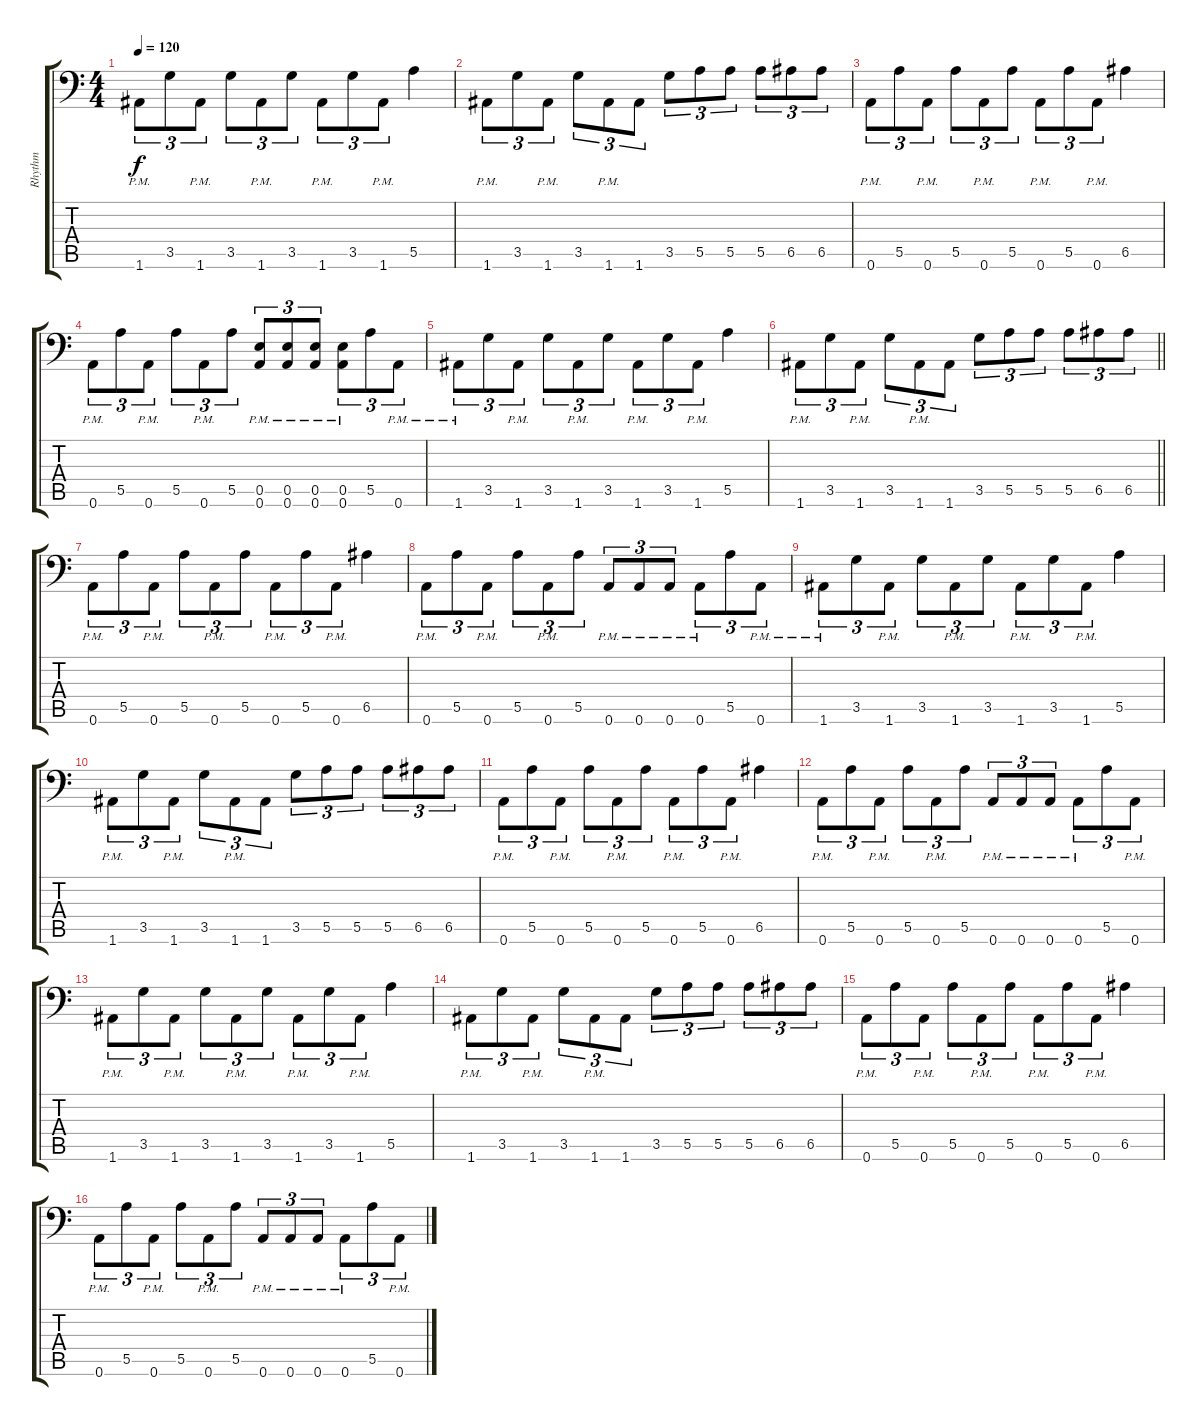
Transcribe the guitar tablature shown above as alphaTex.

\track ("Rhythm" "Rhythm") {instrument distortionguitar}
\staff {score tabs}
\tuning (B3 Gb3 D3 A2 E2 A1) {hide}
\ts (4 4)
\tempo 120
\clef f4
\ks c
1.6{pm}.8{tu (3 2) dy f} 3.5.8{tu (3 2)} 1.6{pm}.8{tu (3 2)} 3.5.8{tu (3 2)} 1.6{pm}.8{tu (3 2)} 3.5.8{tu (3 2)} 1.6{pm}.8{tu (3 2)} 3.5.8{tu (3 2)} 1.6{pm}.8{tu (3 2)} 5.5.4 |
1.6{pm}.8{tu (3 2)} 3.5.8{tu (3 2)} 1.6{pm}.8{tu (3 2)} 3.5.8{tu (3 2)} 1.6{pm}.8{tu (3 2)} 1.6.8{tu (3 2)} 3.5.8{tu (3 2)} 5.5.8{tu (3 2)} 5.5.8{tu (3 2)} 5.5.8{tu (3 2)} 6.5.8{tu (3 2)} 6.5.8{tu (3 2)} |
0.6{pm}.8{tu (3 2)} 5.5.8{tu (3 2)} 0.6{pm}.8{tu (3 2)} 5.5.8{tu (3 2)} 0.6{pm}.8{tu (3 2)} 5.5.8{tu (3 2)} 0.6{pm}.8{tu (3 2)} 5.5.8{tu (3 2)} 0.6{pm}.8{tu (3 2)} 6.5.4 |
0.6{pm}.8{tu (3 2)} 5.5.8{tu (3 2)} 0.6{pm}.8{tu (3 2)} 5.5.8{tu (3 2)} 0.6{pm}.8{tu (3 2)} 5.5.8{tu (3 2)} (0.5{pm} 0.6{pm}).8{tu (3 2)} (0.5{pm} 0.6{pm}).8{tu (3 2)} (0.5{pm} 0.6{pm}).8{tu (3 2)} (0.5{pm} 0.6{pm}).8{tu (3 2)} 5.5.8{tu (3 2)} 0.6{pm}.8{tu (3 2)} |
1.6{pm}.8{tu (3 2)} 3.5.8{tu (3 2)} 1.6{pm}.8{tu (3 2)} 3.5.8{tu (3 2)} 1.6{pm}.8{tu (3 2)} 3.5.8{tu (3 2)} 1.6{pm}.8{tu (3 2)} 3.5.8{tu (3 2)} 1.6{pm}.8{tu (3 2)} 5.5.4 |
\barLineRight lightlight
1.6{pm}.8{tu (3 2)} 3.5.8{tu (3 2)} 1.6{pm}.8{tu (3 2)} 3.5.8{tu (3 2)} 1.6{pm}.8{tu (3 2)} 1.6.8{tu (3 2)} 3.5.8{tu (3 2)} 5.5.8{tu (3 2)} 5.5.8{tu (3 2)} 5.5.8{tu (3 2)} 6.5.8{tu (3 2)} 6.5.8{tu (3 2)} |
\section ("" "")
0.6{pm}.8{tu (3 2)} 5.5.8{tu (3 2)} 0.6{pm}.8{tu (3 2)} 5.5.8{tu (3 2)} 0.6{pm}.8{tu (3 2)} 5.5.8{tu (3 2)} 0.6{pm}.8{tu (3 2)} 5.5.8{tu (3 2)} 0.6{pm}.8{tu (3 2)} 6.5.4 |
0.6{pm}.8{tu (3 2)} 5.5.8{tu (3 2)} 0.6{pm}.8{tu (3 2)} 5.5.8{tu (3 2)} 0.6{pm}.8{tu (3 2)} 5.5.8{tu (3 2)} 0.6{pm}.8{tu (3 2)} 0.6{pm}.8{tu (3 2)} 0.6{pm}.8{tu (3 2)} 0.6{pm}.8{tu (3 2)} 5.5.8{tu (3 2)} 0.6{pm}.8{tu (3 2)} |
1.6{pm}.8{tu (3 2)} 3.5.8{tu (3 2)} 1.6{pm}.8{tu (3 2)} 3.5.8{tu (3 2)} 1.6{pm}.8{tu (3 2)} 3.5.8{tu (3 2)} 1.6{pm}.8{tu (3 2)} 3.5.8{tu (3 2)} 1.6{pm}.8{tu (3 2)} 5.5.4 |
1.6{pm}.8{tu (3 2)} 3.5.8{tu (3 2)} 1.6{pm}.8{tu (3 2)} 3.5.8{tu (3 2)} 1.6{pm}.8{tu (3 2)} 1.6.8{tu (3 2)} 3.5.8{tu (3 2)} 5.5.8{tu (3 2)} 5.5.8{tu (3 2)} 5.5.8{tu (3 2)} 6.5.8{tu (3 2)} 6.5.8{tu (3 2)} |
0.6{pm}.8{tu (3 2)} 5.5.8{tu (3 2)} 0.6{pm}.8{tu (3 2)} 5.5.8{tu (3 2)} 0.6{pm}.8{tu (3 2)} 5.5.8{tu (3 2)} 0.6{pm}.8{tu (3 2)} 5.5.8{tu (3 2)} 0.6{pm}.8{tu (3 2)} 6.5.4 |
0.6{pm}.8{tu (3 2)} 5.5.8{tu (3 2)} 0.6{pm}.8{tu (3 2)} 5.5.8{tu (3 2)} 0.6{pm}.8{tu (3 2)} 5.5.8{tu (3 2)} 0.6{pm}.8{tu (3 2)} 0.6{pm}.8{tu (3 2)} 0.6{pm}.8{tu (3 2)} 0.6{pm}.8{tu (3 2)} 5.5.8{tu (3 2)} 0.6{pm}.8{tu (3 2)} |
1.6{pm}.8{tu (3 2)} 3.5.8{tu (3 2)} 1.6{pm}.8{tu (3 2)} 3.5.8{tu (3 2)} 1.6{pm}.8{tu (3 2)} 3.5.8{tu (3 2)} 1.6{pm}.8{tu (3 2)} 3.5.8{tu (3 2)} 1.6{pm}.8{tu (3 2)} 5.5.4 |
1.6{pm}.8{tu (3 2)} 3.5.8{tu (3 2)} 1.6{pm}.8{tu (3 2)} 3.5.8{tu (3 2)} 1.6{pm}.8{tu (3 2)} 1.6.8{tu (3 2)} 3.5.8{tu (3 2)} 5.5.8{tu (3 2)} 5.5.8{tu (3 2)} 5.5.8{tu (3 2)} 6.5.8{tu (3 2)} 6.5.8{tu (3 2)} |
0.6{pm}.8{tu (3 2)} 5.5.8{tu (3 2)} 0.6{pm}.8{tu (3 2)} 5.5.8{tu (3 2)} 0.6{pm}.8{tu (3 2)} 5.5.8{tu (3 2)} 0.6{pm}.8{tu (3 2)} 5.5.8{tu (3 2)} 0.6{pm}.8{tu (3 2)} 6.5.4 |
0.6{pm}.8{tu (3 2)} 5.5.8{tu (3 2)} 0.6{pm}.8{tu (3 2)} 5.5.8{tu (3 2)} 0.6{pm}.8{tu (3 2)} 5.5.8{tu (3 2)} 0.6{pm}.8{tu (3 2)} 0.6{pm}.8{tu (3 2)} 0.6{pm}.8{tu (3 2)} 0.6{pm}.8{tu (3 2)} 5.5.8{tu (3 2)} 0.6{pm}.8{tu (3 2)}
